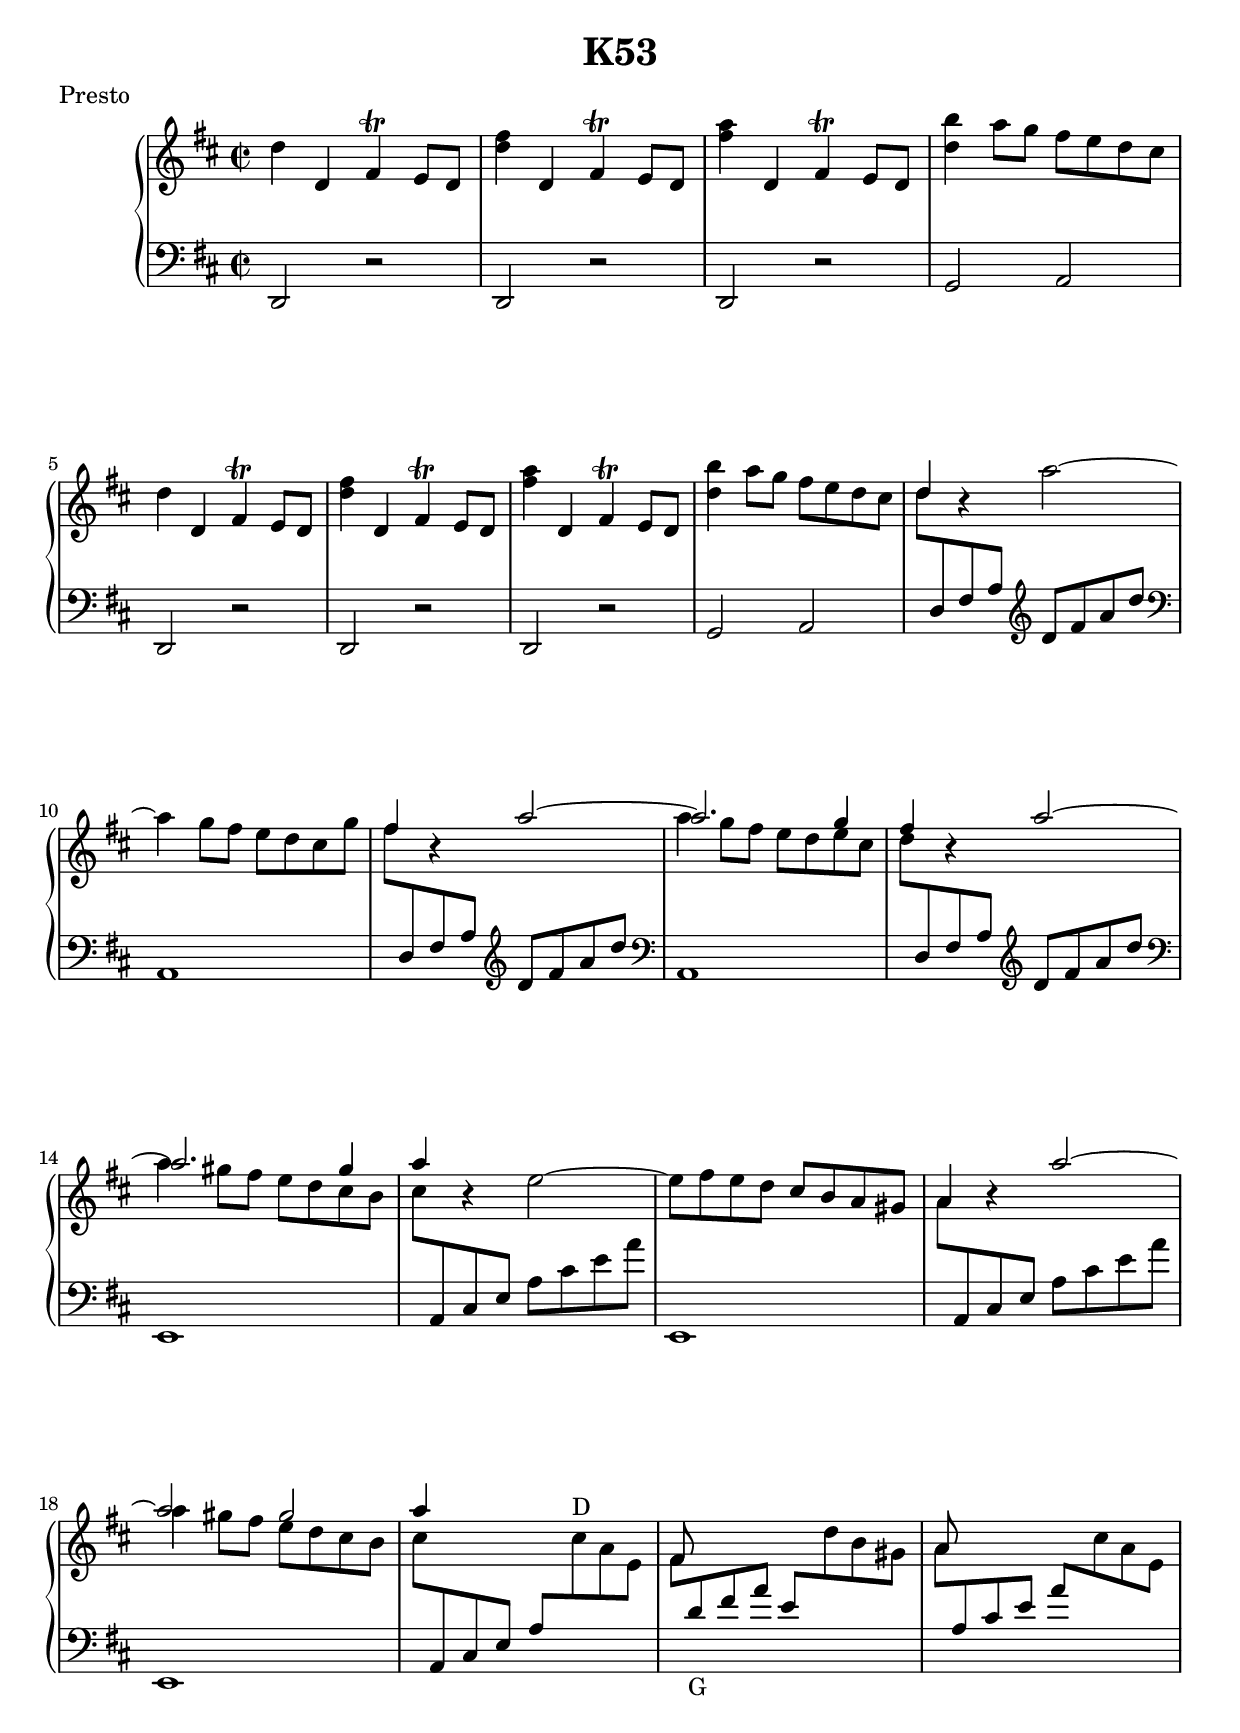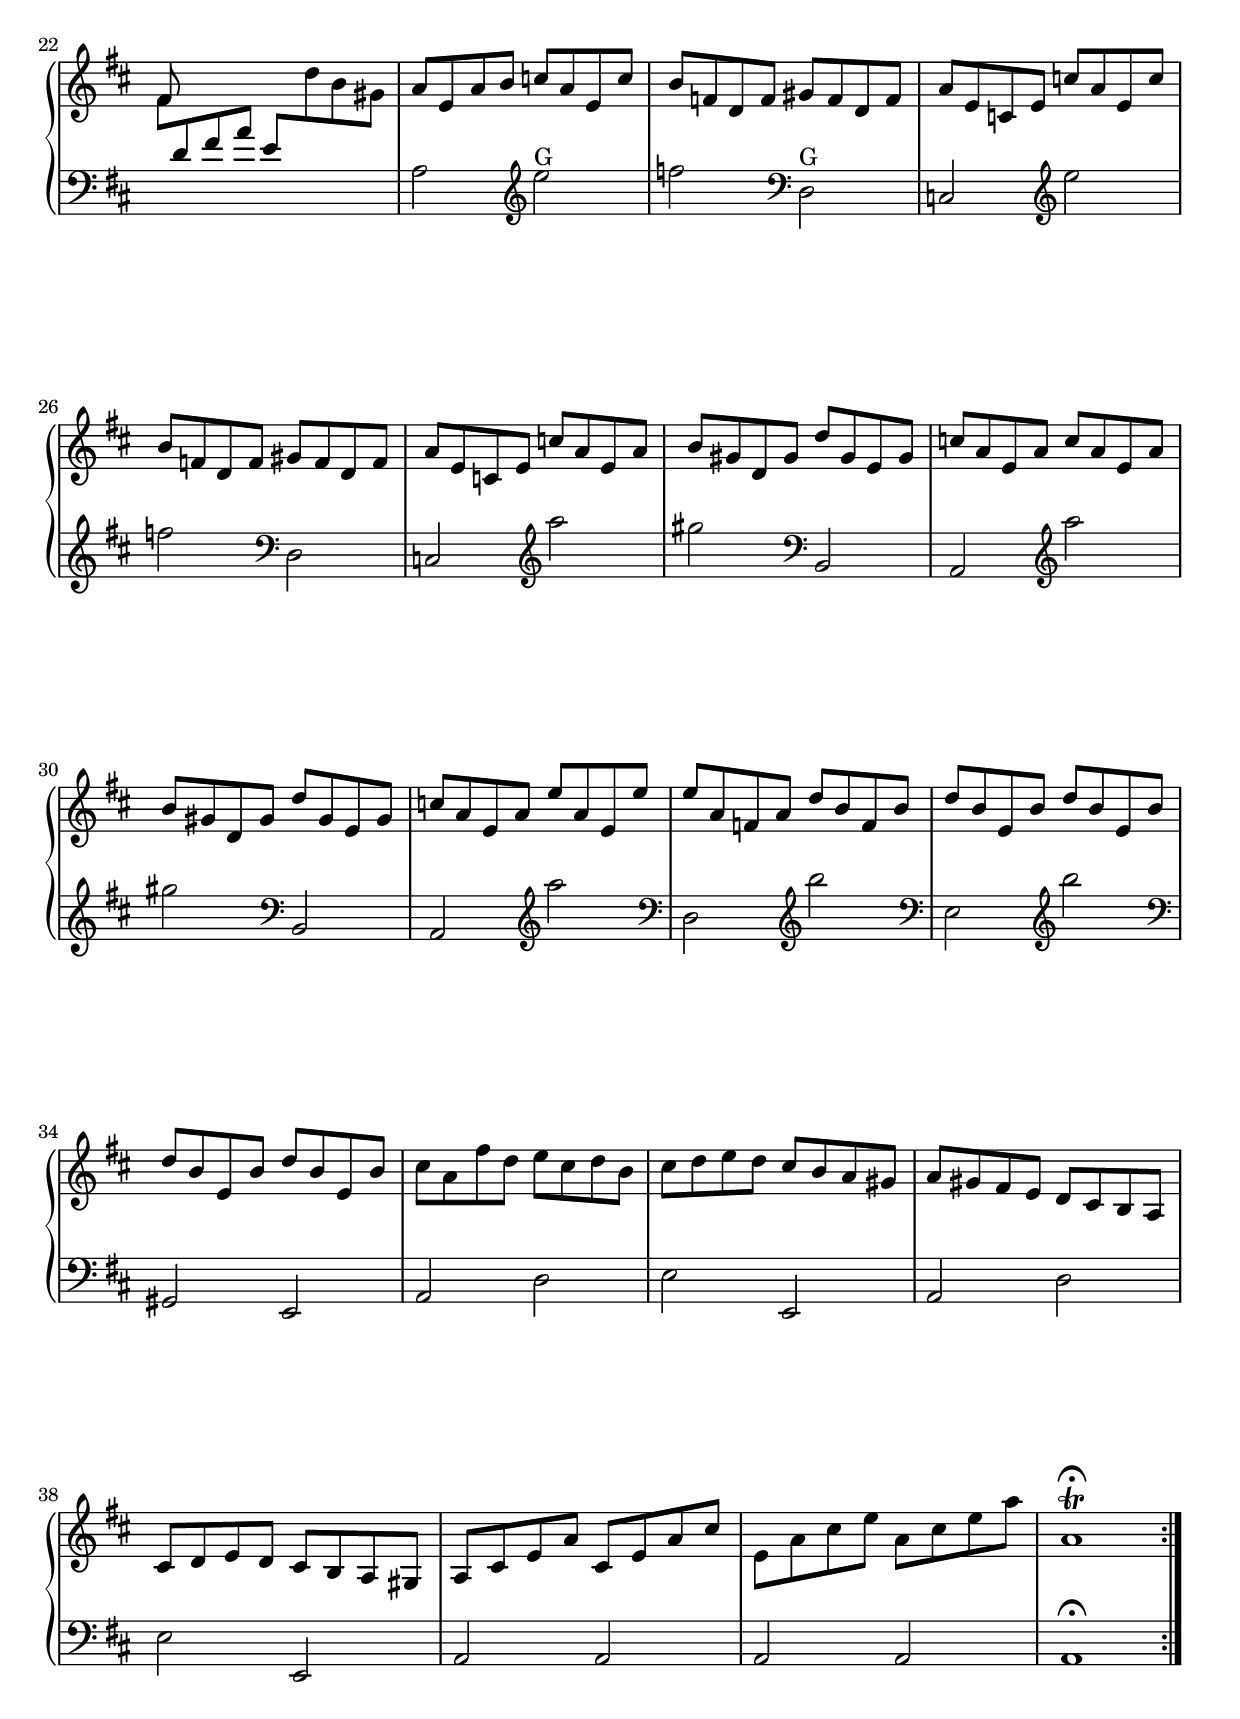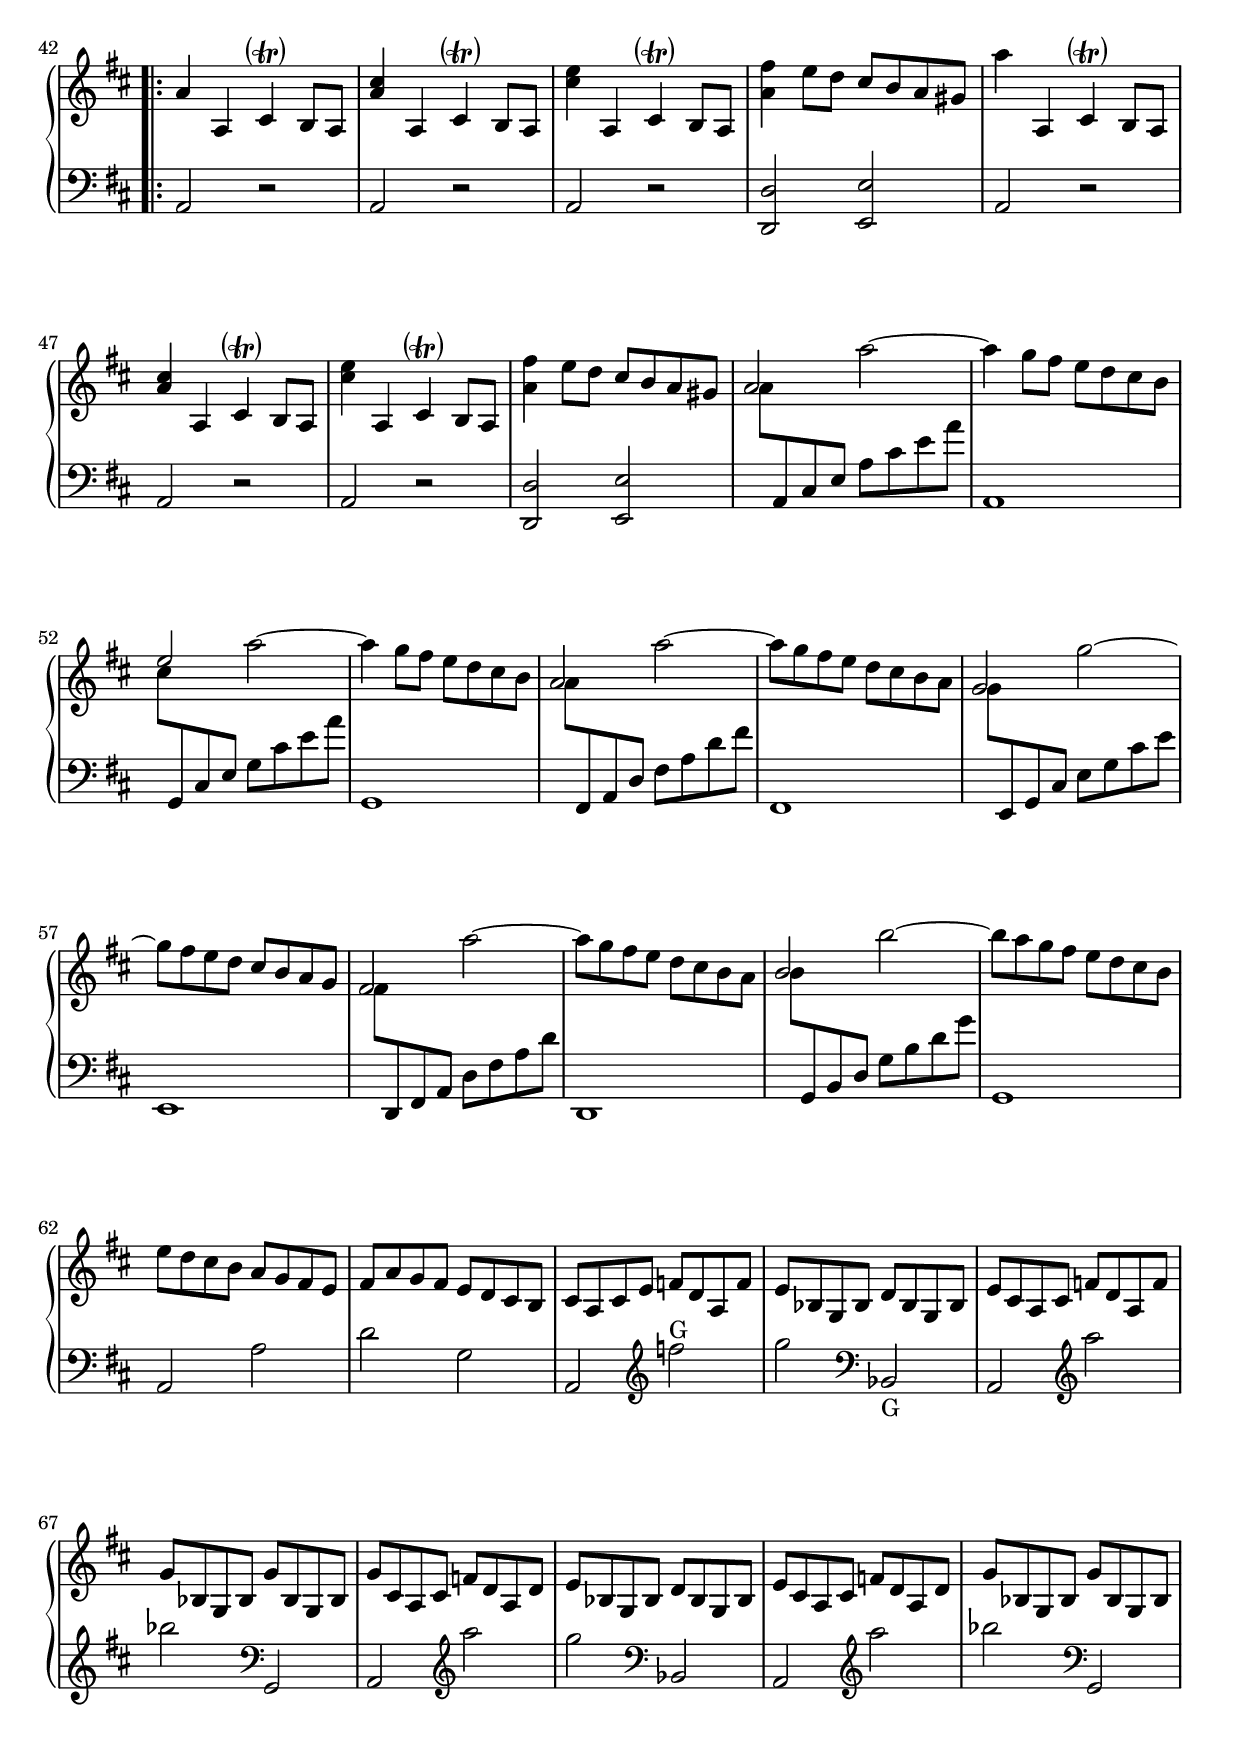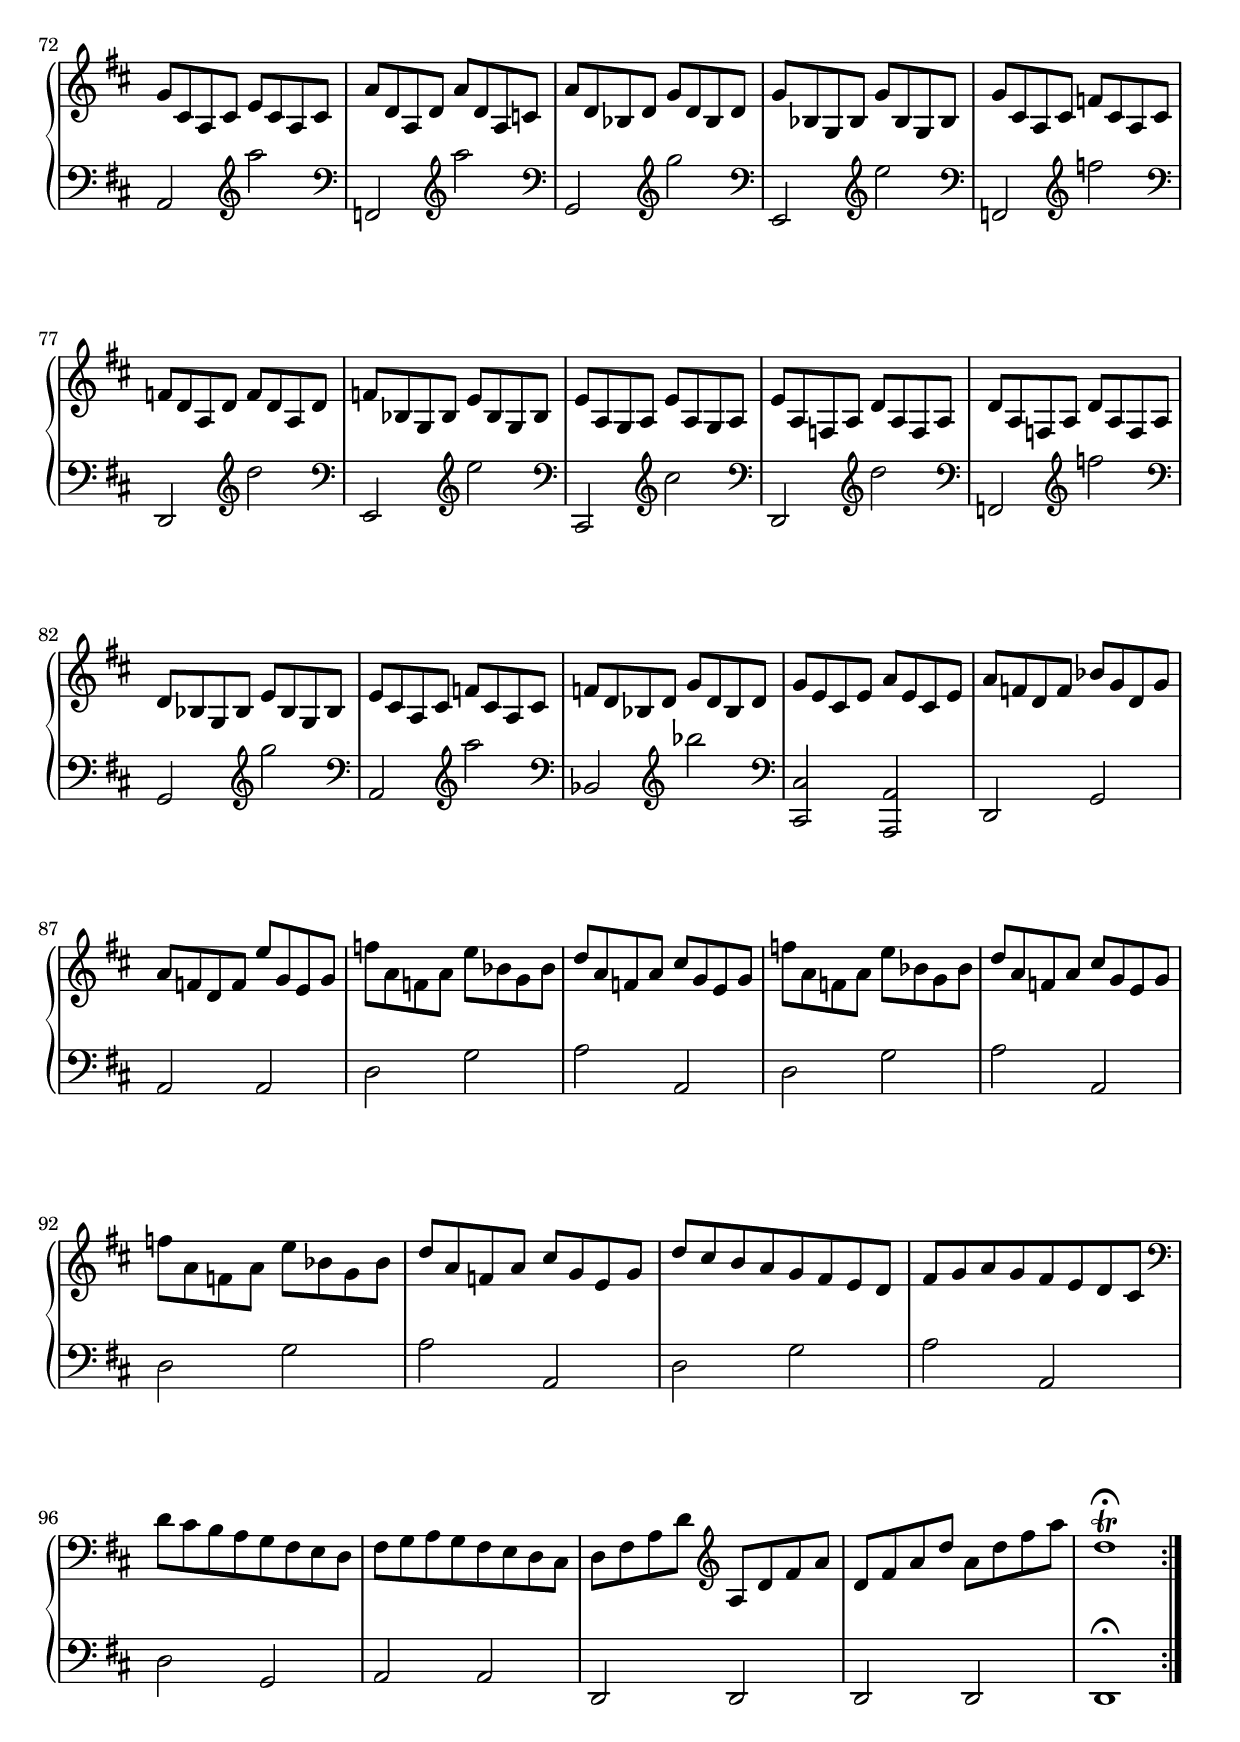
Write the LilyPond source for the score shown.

\version "2.18.2"
\version "2.18.2"

su = \stemUp
sd = \stemDown
sn = \stemNeutral
tu = \tieUp
td = \tieDown
tn = \tieNeutral
cstr = \change Staff = "right"
cstl = \change Staff = "left"

global = {
  \key d \major
  \time 2/2
  \override Staff.NoteCollision #'merge-differently-dotted = ##t
  \override ParenthesesItem #'font-size = #+2
}

right = \relative c'' {
  \global
 
  \repeat volta 2 {
    \repeat unfold 2 {
      d4 d, fis-\trill e8 d
      <d' fis>4 d, fis-\trill e8 d
      <fis' a>4 d, fis-\trill e8 d
      <d' b'>4 a'8 g fis e d cis
    }
    \once \su d4 r a'2 ~
    
    a4 g8 fis e d cis g'
    \once \su fis4 r << {a2 ~
    a2. g4} \\ {s2 a4 g8 fis e d e cis} >>
    \once \su fis4 r << {a2 ~
    
    a2. gis4} \\ {s2 a4 gis8 fis e d cis b} >>
    \once \su a'4 r e2 ~
    e8 fis e d cis b a gis
    a4 r << {a'2 ~
    
    a2 gis} \\ {s2 a4 gis8 fis e d cis b} >>
    \once \su a'4 s2.
    fis,8 s s2.
    a8 s s2.
    
    fis8 s s2.
    a8 e a b c a e c'
    b f d f gis f d f
    a e c e c' a e c'
    
    b f d f gis f d f
    a e c e c' a e a
    b gis d gis d' gis, e gis
    c a e a c a e a
    
    b gis d gis d' gis, e gis
    c a e a e' a, e e'
    e a, f a d b f b
    d b e, b' d b e, b'
    
    d b e, b' d b e, b'
    cis a fis' d e cis d b
    cis d e d cis b a gis
    a gis fis e d cis b a
    
    cis d e d cis b a gis
    a cis e a cis, e a cis
    \sd e, a cis e a, cis e a
    a,1-\trill-\fermata
  }
  
  \repeat volta 2 {
    \sn a4 a, cis-\parenthesize-\trill b8 a
    \once \su <a' cis>4 a, cis-\parenthesize-\trill b8 a
    <cis' e>4 a, cis-\parenthesize-\trill b8 a
    <a' fis'>4 e'8 d cis b a gis
    a'4 a,, cis-\parenthesize-\trill b8 a
    
    \once \su <a' cis>4 a, cis-\parenthesize-\trill b8 a
    <cis' e>4 a, cis-\parenthesize-\trill b8 a
    <a' fis'>4 e'8 d cis b a gis
    a2 a' ~
    a4 g8 fis e d cis b

    \once \su e2 a ~
    a4 g8 fis e d cis b
    a2 a' ~
    a8 g fis e d cis b a
    g2 g' ~
    
    g8 fis e d cis b a g
    fis2 a' ~
    a8 g fis e d cis b a
    \once \su b2 b' ~
    b8 a g fis e d cis b
    
    e d cis b a g fis e
    fis a g fis e d cis b
    cis a cis e f d a f'
    e bes g bes d bes g bes
    e cis a cis f d a f'
    
    g bes, g bes g' bes, g bes
    g' cis, a cis f d a d
    e bes g bes d bes g bes
    e cis a cis f d a d
    g bes, g bes g' bes, g bes
    
    
    g' cis, a cis e cis a cis
    a' d, a d a' d, a c
    a' d, bes d g d bes d
    g bes, g bes g' bes, g bes
    g' cis, a cis f cis a cis
    
    f d a d f d a d
    f bes, g bes e bes g bes
    e a, g a e' a, g a
    e' a, f a d a f a
    d a f a d a f a
    
    d bes g bes e bes g bes
    e cis a cis f cis a cis
    f d bes d g d bes d
    g e cis e a e cis e
    a f d f bes g d g
    
    a f d f e' g, e g
    \repeat unfold 3 {
      f' a, f a e' bes g bes
      d a f a cis g e g
    }
    d'[ cis b a g fis e d]
    fis[ g a g fis e d cis]
    
    \clef bass d[ cis b a g fis e d]
    fis[ g a g fis e d cis]
    d fis a d \clef treble a d fis a
    d, fis a d a d fis a
    d,1-\trill-\fermata
  }
}
 
left = \relative c, {
  \global
  
  \repeat volta 2 {
    \repeat unfold 2 { d2 r d2 r d2 r g a}
    \cstr d''8 \cstl d,, fis a \clef treble d fis a d
    
    \clef bass a,,1
    \cstr fis'''8 \cstl d,, fis a \clef treble d fis a d
    \clef bass a,,1
    \cstr d''8 \cstl d,, fis a \clef treble d fis a d
    
    \clef bass e,,,1
    \cstr cis'''8 \cstl a,, cis e a cis e a
    e,,1
    \cstr a''8  \cstl a,, cis e a cis e a
    
    e,,1
    \cstr cis'''8 \cstl a,, cis e \su a \cstr \sd cis'^"D" a e
    fis \cstl \su d_"G" fis a e \cstr \sd d' b gis
    a \cstl \su a, cis e a \cstr \sd cis a e
    
    fis \cstl \su d fis a e \cstr \sd d' b gis 
    \cstl \sn a,2 \clef treble e''^"G"
    f \clef bass d,,^"G"
    c \clef treble e''
    
    f \clef bass d,, 
    c \clef treble a'''
    gis \clef bass b,,,
    a \clef treble a'''
    
    gis \clef bass b,,,
    a \clef treble a'''
    \clef bass d,,, \clef treble b'''
    \clef bass e,,, \clef treble b'''
    
    \clef bass gis,,, e
    a d
    e e,
    a d
    
    e e,
    a a
    a a
    a1-\fermata
  }
  
  \repeat volta 2 {
    \repeat unfold 2 { a2 r a r a r <d, d'> <e e'> }
    \cstr a''8 \cstl a,, cis e a cis e a
    a,,1
    
    \cstr cis''8 \cstl g,, cis e g cis e a
    g,,1
    \cstr a''8 \cstl fis,, a d fis a d fis
    fis,,1
    \cstr g''8 \cstl e,, g cis e g cis e
    
    e,,1
    \cstr fis''8 \cstl d,, fis a d fis a d
    d,,1
    \cstr b'''8 \cstl g,, b d g b d g
    g,,1
    
    a2 a'
    d g,
    a, \clef treble f'''^"G"
    g \clef bass bes,,,_"G"
    a \clef treble a'''
    bes \clef bass g,,,
    
    a \clef treble a'''
    g \clef bass bes,,,
    a \clef treble a'''
    bes \clef bass g,,,
    
    
    a \clef treble a'''
    \clef bass f,,, \clef treble a'''
    \clef bass g,,, \clef treble g'''
    \clef bass e,,, \clef treble e'''
    \clef bass f,,, \clef treble f'''
    
    \clef bass d,,, \clef treble d'''
    \clef bass e,,, \clef treble e'''
    \clef bass cis,,, \clef treble cis'''
    \clef bass d,,, \clef treble d'''
    \clef bass f,,, \clef treble f'''
    
    \clef bass g,,, \clef treble g'''
    \clef bass a,,, \clef treble a'''
    \clef bass bes,,, \clef treble bes'''
    \clef bass <cis,,,, cis'> <a a'>
    d g
    
    a a
    d g 
    a a,
    d g
    a a,
    
    d g
    a a,
    d g
    a a,
    
    d g,
    a a
    d, d
    d d
    d1-\fermata
  }
}


#(set-global-staff-size 21)

breaks = {
  s1*4 \break s1*5 \break s1*4 \break s1*4 \break s1*4 \pageBreak
  s1*4 \break s1*4 \break s1*4 \break s1*4 \break s1*4 \pageBreak
  s1*5 \break s1*5 \break s1*5 \break s1*5 \break s1*5 \break s1*5 \pageBreak  
  s1*5 \break s1*5 \break s1*5 \break s1*5 \break s1*4 \break s1*5 \pageBreak  
}

\header {
  title = "K53"
  meter = "Presto"
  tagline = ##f
}

\paper {
  #(set-paper-size "a4")
  print-page-number = ##f
  between-system-padding = #0.1
  between-system-space = #0.1
  ragged-last-bottom = ##f
  ragged-bottom = ##f
}

\score {
  \new PianoStaff <<
    \new Staff = "right" {
      << 
        \breaks
        {s1*41 \pageBreak}
        \right
      >>
    }
    \new Staff = "left" { 
      <<
      \clef bass \left 
      >>
    }
  >>
  \layout { }
}
